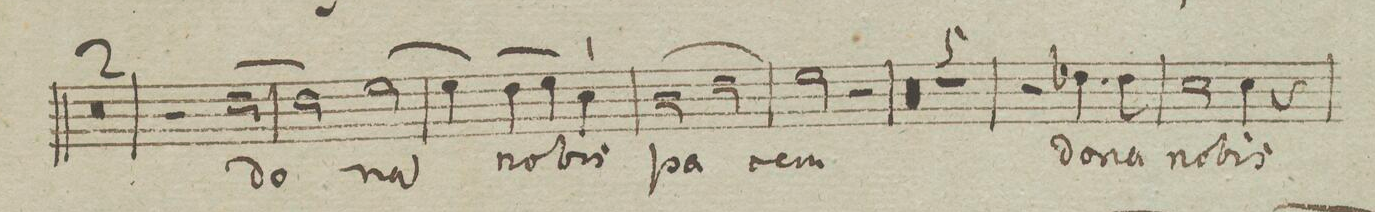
**kern	**text	**dynam
*I"Soprano. Tutti.	*	*
*clefC1	*	*
*k[cnfngn]	*	*
*met(c|)	*	*
*M2/2	*	*
0r	.	.
=10	=10	=10
=11	=11	=11
2r	.	.
[2b\	do-	.
=12	=12	=12
2b\]	.	.
[2cc\	-na	.
=13	=13	=13
4cc\]	.	.
(4b\	no-	.
4cc\)	.	.
4a`\	-bis	.
=14	=14	=14
(2g\	pa-	.
2b\)	.	.
=15	=15	=15
2cc\	-cem	.
2r	.	.
=16	=16	=16
00r	.	.
=17	=17	=17
=18	=18	=18
=19	=19	=19
=20	=20	=20
1r	.	.
=21	=21	=21
2r	.	.
4.b-X\	do-	.
8b-\	-na	.
=22	=22	=22
2a\	no-	.
4a\	-bis	.
4r	.	.
=23	=23	=23
*-	*-	*-
